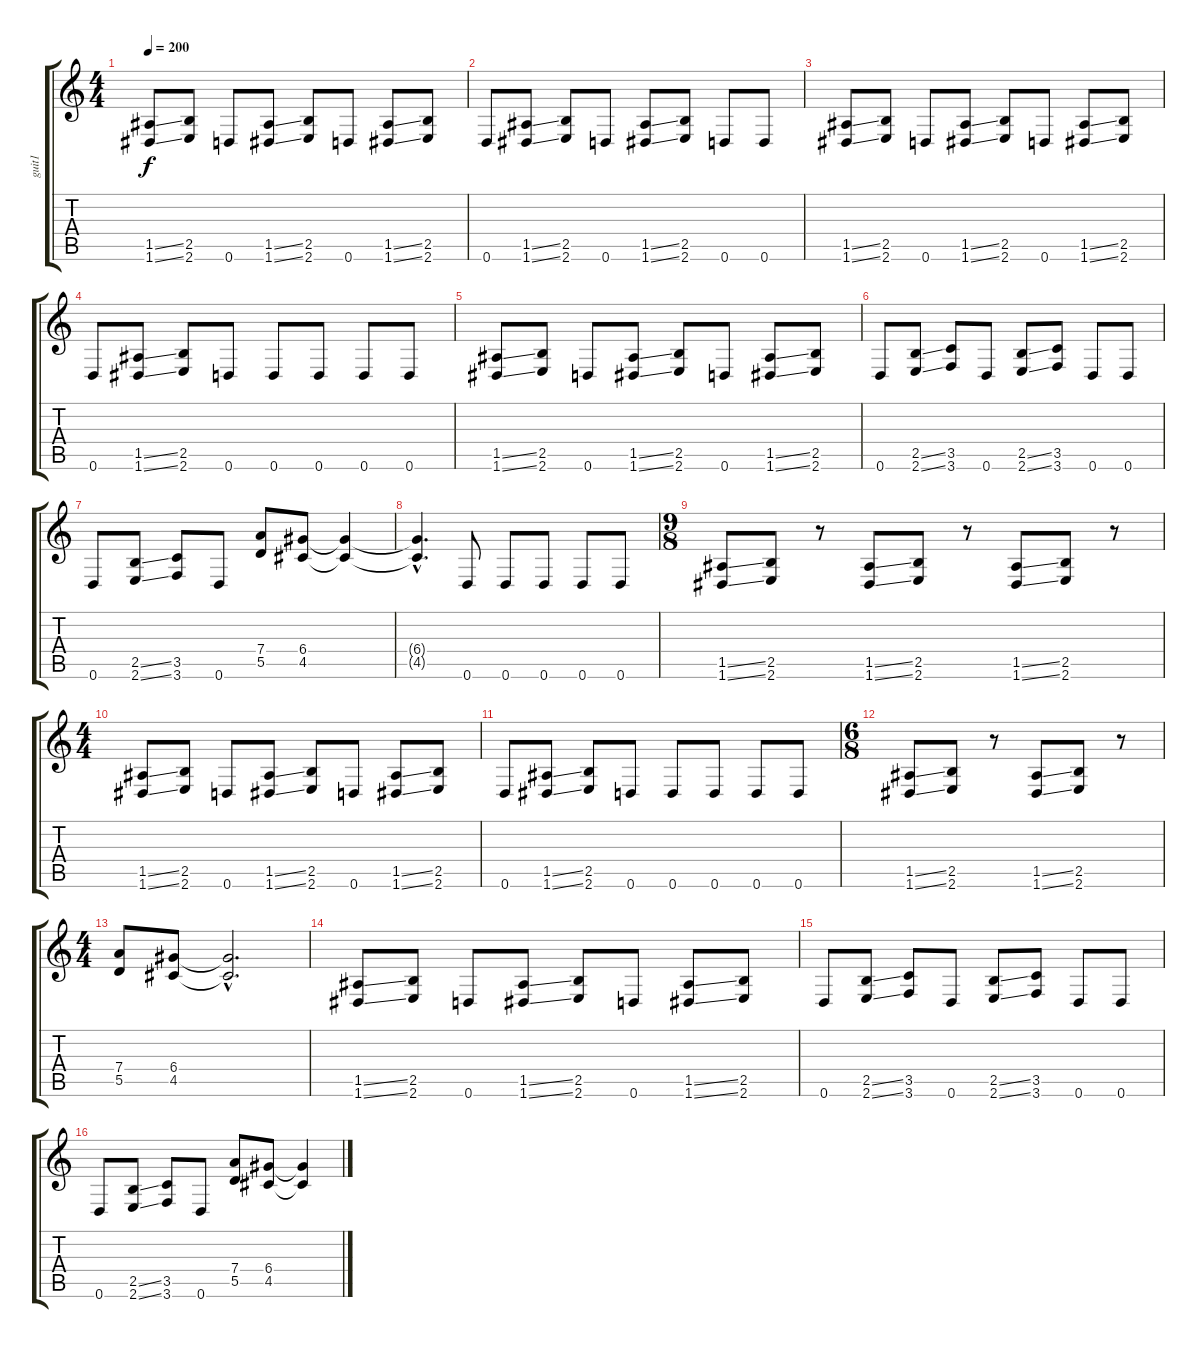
\track ("guit1" "guit1") {instrument acousticguitarsteel}
\staff {score tabs}
\tuning (E4 B3 G3 D3 A2 D2) {hide}
\ts (4 4)
\tempo 200
\clef g2
\ks c
(1.5{ss} 1.6{ss}).8{dy f instrument distortionguitar} (2.5 2.6).8 0.6.8 (1.5{ss} 1.6{ss}).8 (2.5 2.6).8 0.6.8 (1.5{ss} 1.6{ss}).8 (2.5 2.6).8 |
0.6.8 (1.5{ss} 1.6{ss}).8 (2.5 2.6).8 0.6.8 (1.5{ss} 1.6{ss}).8 (2.5 2.6).8 0.6.8 0.6.8 |
(1.5{ss} 1.6{ss}).8 (2.5 2.6).8 0.6.8 (1.5{ss} 1.6{ss}).8 (2.5 2.6).8 0.6.8 (1.5{ss} 1.6{ss}).8 (2.5 2.6).8 |
0.6.8 (1.5{ss} 1.6{ss}).8 (2.5 2.6).8 0.6.8 0.6.8 0.6.8 0.6.8 0.6.8 |
(1.5{ss} 1.6{ss}).8 (2.5 2.6).8 0.6.8 (1.5{ss} 1.6{ss}).8 (2.5 2.6).8 0.6.8 (1.5{ss} 1.6{ss}).8 (2.5 2.6).8 |
0.6.8 (2.5{ss} 2.6{ss}).8 (3.5 3.6).8 0.6.8 (2.5{ss} 2.6{ss}).8 (3.5 3.6).8 0.6.8 0.6.8 |
0.6.8 (2.5{ss} 2.6{ss}).8 (3.5 3.6).8 0.6.8 (7.4 5.5).8 (6.4 4.5).8 (6.4{t} 4.5{t}).4 |
(6.4{hac t} 4.5{hac t}).4{d} 0.6.8 0.6.8 0.6.8 0.6.8 0.6.8 |
\ts (9 8)
(1.5{ss} 1.6{ss}).8 (2.5 2.6).8 r.8 (1.5{ss} 1.6{ss}).8 (2.5 2.6).8 r.8 (1.5{ss} 1.6{ss}).8 (2.5 2.6).8 r.8 |
\ts (4 4)
(1.5{ss} 1.6{ss}).8 (2.5 2.6).8 0.6.8 (1.5{ss} 1.6{ss}).8 (2.5 2.6).8 0.6.8 (1.5{ss} 1.6{ss}).8 (2.5 2.6).8 |
0.6.8 (1.5{ss} 1.6{ss}).8 (2.5 2.6).8 0.6.8 0.6.8 0.6.8 0.6.8 0.6.8 |
\ts (6 8)
(1.5{ss} 1.6{ss}).8 (2.5 2.6).8 r.8 (1.5{ss} 1.6{ss}).8 (2.5 2.6).8 r.8 |
\ts (4 4)
(7.4 5.5).8 (6.4 4.5).8 (6.4{hac t} 4.5{hac t}).2{d} |
(1.5{ss} 1.6{ss}).8 (2.5 2.6).8 0.6.8 (1.5{ss} 1.6{ss}).8 (2.5 2.6).8 0.6.8 (1.5{ss} 1.6{ss}).8 (2.5 2.6).8 |
0.6.8 (2.5{ss} 2.6{ss}).8 (3.5 3.6).8 0.6.8 (2.5{ss} 2.6{ss}).8 (3.5 3.6).8 0.6.8 0.6.8 |
0.6.8 (2.5{ss} 2.6{ss}).8 (3.5 3.6).8 0.6.8 (7.4 5.5).8 (6.4 4.5).8 (6.4{t} 4.5{t}).4
